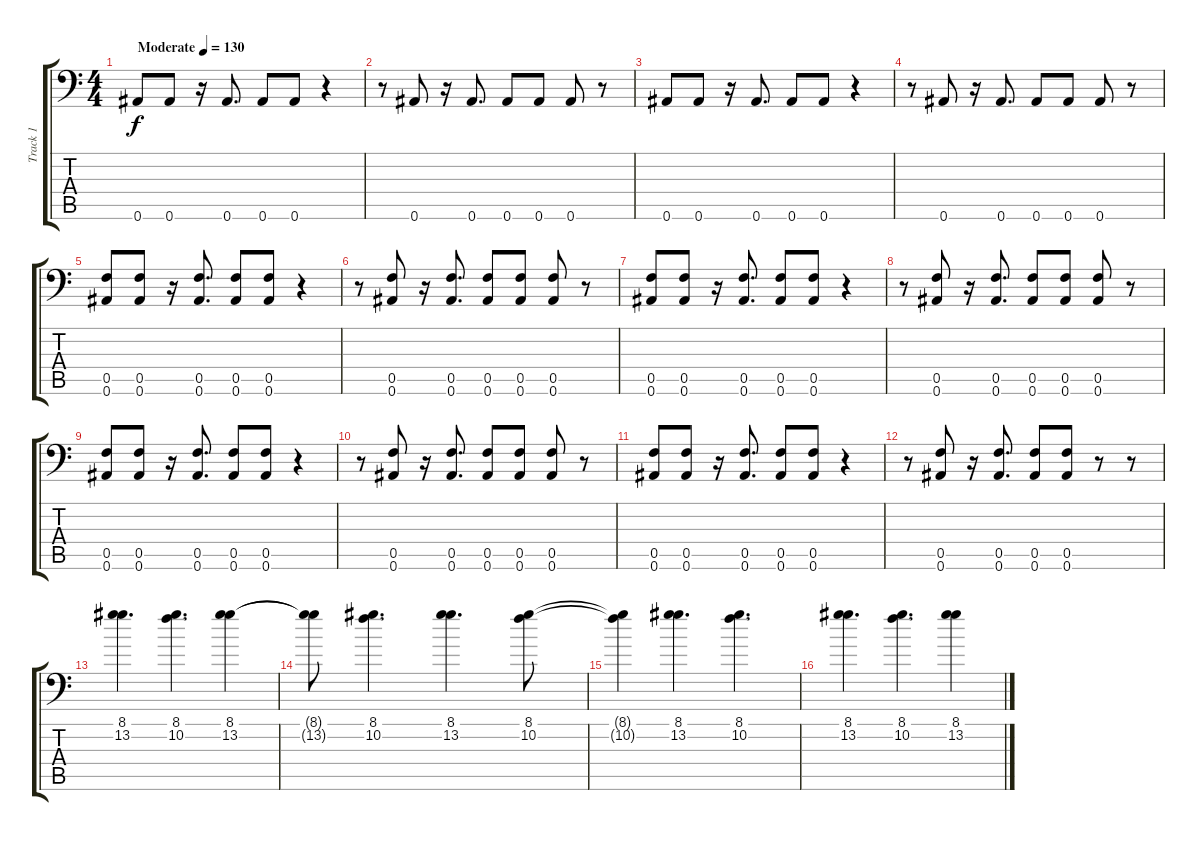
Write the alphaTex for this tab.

\track ("Track 1" "Track 1") {instrument distortionguitar}
\staff {score tabs}
\tuning (C4 G3 Eb3 Bb2 F2 Bb1) {hide}
\ts (4 4)
\tempo (130 "Moderate")
\clef f4
\ks c
0.6.8{dy f instrument distortionguitar} 0.6.8 r.16 0.6.8{d} 0.6.8 0.6.8 r.4 |
r.8 0.6.8 r.16 0.6.8{d} 0.6.8 0.6.8 0.6.8 r.8 |
0.6.8 0.6.8 r.16 0.6.8{d} 0.6.8 0.6.8 r.4 |
r.8 0.6.8 r.16 0.6.8{d} 0.6.8 0.6.8 0.6.8 r.8 |
(0.5 0.6).8 (0.5 0.6).8 r.16 (0.5 0.6).8{d} (0.5 0.6).8 (0.5 0.6).8 r.4 |
r.8 (0.5 0.6).8 r.16 (0.5 0.6).8{d} (0.5 0.6).8 (0.5 0.6).8 (0.5 0.6).8 r.8 |
(0.5 0.6).8 (0.5 0.6).8 r.16 (0.5 0.6).8{d} (0.5 0.6).8 (0.5 0.6).8 r.4 |
r.8 (0.5 0.6).8 r.16 (0.5 0.6).8{d} (0.5 0.6).8 (0.5 0.6).8 (0.5 0.6).8 r.8 |
(0.5 0.6).8 (0.5 0.6).8 r.16 (0.5 0.6).8{d} (0.5 0.6).8 (0.5 0.6).8 r.4 |
r.8 (0.5 0.6).8 r.16 (0.5 0.6).8{d} (0.5 0.6).8 (0.5 0.6).8 (0.5 0.6).8 r.8 |
(0.5 0.6).8 (0.5 0.6).8 r.16 (0.5 0.6).8{d} (0.5 0.6).8 (0.5 0.6).8 r.4 |
r.8 (0.5 0.6).8 r.16 (0.5 0.6).8{d} (0.5 0.6).8 (0.5 0.6).8 r.8 r.8 |
(8.1 13.2).4{d} (8.1 10.2).4{d} (8.1 13.2).4 |
(8.1{t} 13.2{t}).8 (8.1 10.2).4{d} (8.1 13.2).4{d} (8.1 10.2).8 |
(8.1{t} 10.2{t}).4 (8.1 13.2).4{d} (8.1 10.2).4{d} |
(8.1 13.2).4{d} (8.1 10.2).4{d} (8.1 13.2).4
